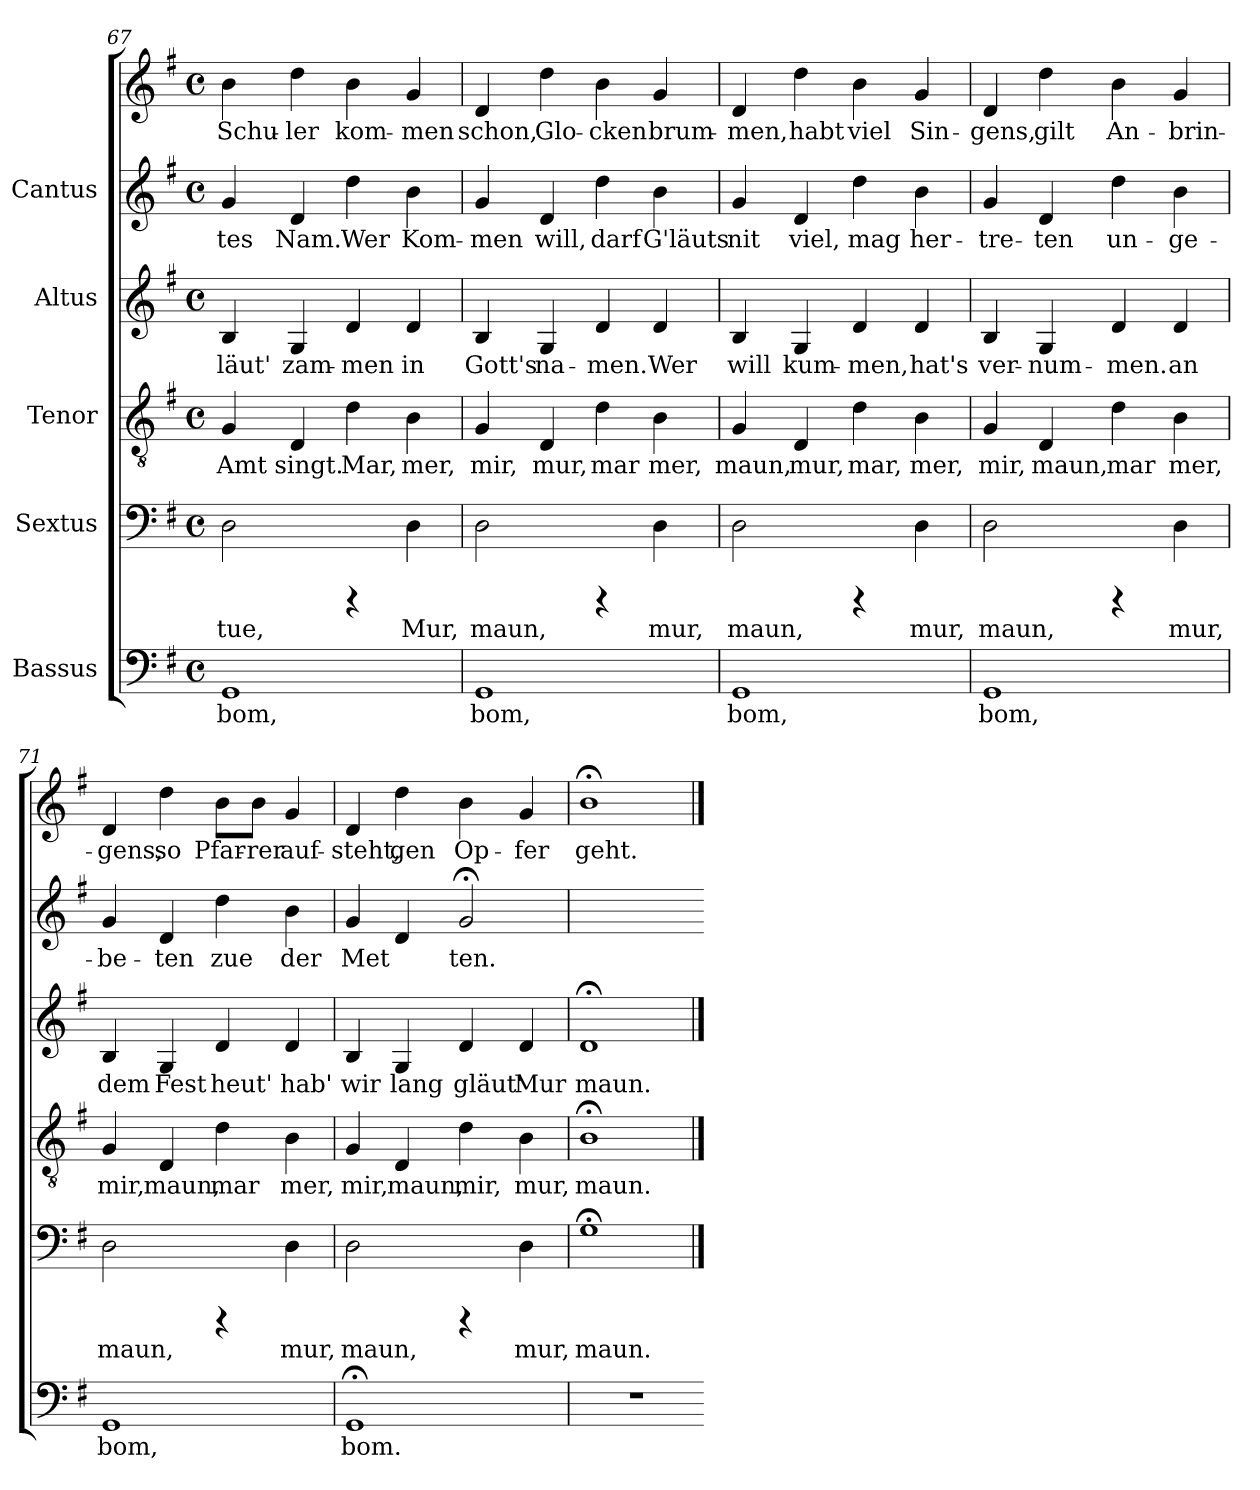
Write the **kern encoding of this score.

**kern	**text	**kern	**text	**kern	**text	**kern	**text	**kern	**text	**kern	**text
*part5	*part5	*part4	*part4	*part3	*part3	*part2	*part2	*part1	*part1	*part1	*part1
*staff6	*staff6	*staff5	*staff5	*staff4	*staff4	*staff3	*staff3	*staff2	*staff2	*staff1	*staff1
*I"Bassus	*	*I"Sextus	*	*I"Tenor	*	*I"Altus	*	*I"Cantus	*	*	*
*clefF4	*	*clefF4	*	*clefGv2	*	*clefG2	*	*clefG2	*	*clefG2	*
*k[f#]	*	*k[f#]	*	*k[f#]	*	*k[f#]	*	*k[f#]	*	*k[f#]	*
*G:	*	*G:	*	*G:	*	*G:	*	*G:	*	*G:	*
*M4/4	*	*M4/4	*	*M4/4	*	*M4/4	*	*M4/4	*	*M4/4	*
*met(c)	*	*met(c)	*	*met(c)	*	*met(c)	*	*met(c)	*	*met(c)	*
=67	=67	=67	=67	=67	=67	=67	=67	=67	=67	=67	=67
!	!LO:LY:b:cj	!	!LO:LY:b:cj	!	!LO:LY:b:cj	!	!LO:LY:b:cj	!	!LO:LY:b:cj	!	!LO:LY:b:cj
1GG	bom,	2D\	tue,	4G/	Amt	4B/	läut'	4g/	tes	4b\	-Schu-
!	!	!	!	!	!LO:LY:b:cj	!	!LO:LY:b:cj	!	!LO:LY:b:cj	!	!LO:LY:b:cj
.	.	.	.	4D/	singt.	4G/	zam-	4d/	Nam.	4dd\	-ler
!	!	!	!	!	!LO:LY:b:cj	!	!LO:LY:b:cj	!	!LO:LY:b:cj	!	!LO:LY:b:cj
.	.	4rCCC	.	4d\	Mar,	4d/	-men	4dd\	Wer	4b\	kom-
!	!	!	!LO:LY:b:cj	!	!LO:LY:b:cj	!	!LO:LY:b:cj	!	!LO:LY:b:cj	!	!LO:LY:b:cj
.	.	4D\	Mur,	4B\	mer,	4d/	in	4b\	Kom-	4g/	-men
!!LO:LB:g=z
=68	=68	=68	=68	=68	=68	=68	=68	=68	=68	=68	=68
!	!LO:LY:b:cj	!	!LO:LY:b:cj	!	!LO:LY:b:cj	!	!LO:LY:b:cj	!	!LO:LY:b:cj	!	!LO:LY:b:cj
1GG	bom,	2D\	maun,	4G/	mir,	4B/	Gott's	4g/	-men	4d/	-schon,
!	!	!	!	!	!LO:LY:b:cj	!	!LO:LY:b:cj	!	!LO:LY:b:cj	!	!LO:LY:b:cj
.	.	.	.	4D/	mur,	4G/	na-	4d/	will,	4dd\	Glo-
!	!	!	!	!	!LO:LY:b:cj	!	!LO:LY:b:cj	!	!LO:LY:b:cj	!	!LO:LY:b:cj
.	.	4rCCC	.	4d\	mar	4d/	-men.	4dd\	darf	4b\	-cken
!	!	!	!LO:LY:b:cj	!	!LO:LY:b:cj	!	!LO:LY:b:cj	!	!LO:LY:b:cj	!	!LO:LY:b:cj
.	.	4D\	mur,	4B\	mer,	4d/	Wer	4b\	G'läuts	4g/	brum-
=69	=69	=69	=69	=69	=69	=69	=69	=69	=69	=69	=69
!	!LO:LY:b:cj	!	!LO:LY:b:cj	!	!LO:LY:b:cj	!	!LO:LY:b:cj	!	!LO:LY:b:cj	!	!LO:LY:b:cj
1GG	bom,	2D\	maun,	4G/	maun,	4B/	will	4g/	-nit	4d/	men,
!	!	!	!	!	!LO:LY:b:cj	!	!LO:LY:b:cj	!	!LO:LY:b:cj	!	!LO:LY:b:cj
.	.	.	.	4D/	mur,	4G/	kum-	4d/	viel,	4dd\	habt
!	!	!	!	!	!LO:LY:b:cj	!	!LO:LY:b:cj	!	!LO:LY:b:cj	!	!LO:LY:b:cj
.	.	4rCCC	.	4d\	mar,	4d/	-men,	4dd\	mag	4b\	viel
!	!	!	!LO:LY:b:cj	!	!LO:LY:b:cj	!	!LO:LY:b:cj	!	!LO:LY:b:cj	!	!LO:LY:b:cj
.	.	4D\	mur,	4B\	mer,	4d/	hat's	4b\	her-	4g/	Sin-
=70	=70	=70	=70	=70	=70	=70	=70	=70	=70	=70	=70
!	!LO:LY:b:cj	!	!LO:LY:b:cj	!	!LO:LY:b:cj	!	!LO:LY:b:cj	!	!LO:LY:b:cj	!	!LO:LY:b:cj
1GG	bom,	2D\	maun,	4G/	mir,	4B/	ver-	4g/	-tre-	4d/	-gens,
!	!	!	!	!	!LO:LY:b:cj	!	!LO:LY:b:cj	!	!LO:LY:b:cj	!	!LO:LY:b:cj
.	.	.	.	4D/	maun,	4G/	-num-	4d/	-ten	4dd\	gilt
!	!	!	!	!	!LO:LY:b:cj	!	!LO:LY:b:cj	!	!LO:LY:b:cj	!	!LO:LY:b:cj
.	.	4rCCC	.	4d\	mar	4d/	-men.	4dd\	un-	4b\	An-
!	!	!	!LO:LY:b:cj	!	!LO:LY:b:cj	!	!LO:LY:b:cj	!	!LO:LY:b:cj	!	!LO:LY:b:cj
.	.	4D\	mur,	4B\	mer,	4d/	an	4b\	-ge-	4g/	-brin-
=71	=71	=71	=71	=71	=71	=71	=71	=71	=71	=71	=71
!	!LO:LY:b:cj	!	!LO:LY:b:cj	!	!LO:LY:b:cj	!	!LO:LY:b:cj	!	!LO:LY:b:cj	!	!LO:LY:b:cj
1GG	bom,	2D\	maun,	4G/	mir,	4B/	dem	4g/	-be-	4d/	-gens,
!	!	!	!	!	!LO:LY:b:cj	!	!LO:LY:b:cj	!	!LO:LY:b:cj	!	!LO:LY:b:cj
.	.	.	.	4D/	maun,	4G/	Fest	4d/	-ten	4dd\	so
!	!	!	!	!	!LO:LY:b:cj	!	!LO:LY:b:cj	!	!LO:LY:b:cj	!	!LO:LY:b:cj
.	.	4rCCC	.	4d\	mar	4d/	heut'	4dd\	zue	8b\L	Pfar-
!	!	!	!	!	!	!	!	!	!	!	!LO:LY:b:cj
.	.	.	.	.	.	.	.	.	.	8b\J	-rer
!	!	!	!LO:LY:b:cj	!	!LO:LY:b:cj	!	!LO:LY:b:cj	!	!LO:LY:b:cj	!	!LO:LY:b:cj
.	.	4D\	mur,	4B\	mer,	4d/	hab'	4b\	der	4g/	auf-
!!LO:PB:g=z
=72	=72	=72	=72	=72	=72	=72	=72	=72	=72	=72	=72
!	!LO:LY:b:cj	!	!LO:LY:b:cj	!	!LO:LY:b:cj	!	!LO:LY:b:cj	!	!LO:LY:b:cj	!	!LO:LY:b:cj
1GG;<	bom.	2D\	maun,	4G/	mir,	4B/	wir	4g/	Met-	4d/	steht,
!	!	!	!	!	!LO:LY:b:cj	!	!LO:LY:b:cj	!	!LO:LY:b:cj	!	!LO:LY:b:cj
.	.	.	.	4D/	maun,	4G/	lang	4d/	-	4dd\	gen
!	!	!	!	!	!LO:LY:b:cj	!	!LO:LY:b:cj	!	!LO:LY:b:cj	!	!LO:LY:b:cj
.	.	4rCCC	.	4d\	mir,	4d/	gläut'	2g;</	ten.	4b\	Op-
!	!	!	!LO:LY:b:cj	!	!LO:LY:b:cj	!	!LO:LY:b:cj	!	!	!	!LO:LY:b:cj
.	.	4D\	mur,	4B\	mur,	4d/	Mur	.	.	4g/	-fer
=73	=73	=73	=73	=73	=73	=73	=73	=73	=73	=73	=73
!	!	!	!LO:LY:b:cj	!	!LO:LY:b:cj	!	!LO:LY:b:cj	!	!	!	!LO:LY:b:cj
1r	.	1G;<	maun.	1B;<	maun.	1d;<	maun.	1ryy	.	1b;<	geht.
=	==	==	==	==	==	==	==	==	==	==	==
*-	*-	*-	*-	*-	*-	*-	*-	*-	*-	*-	*-
